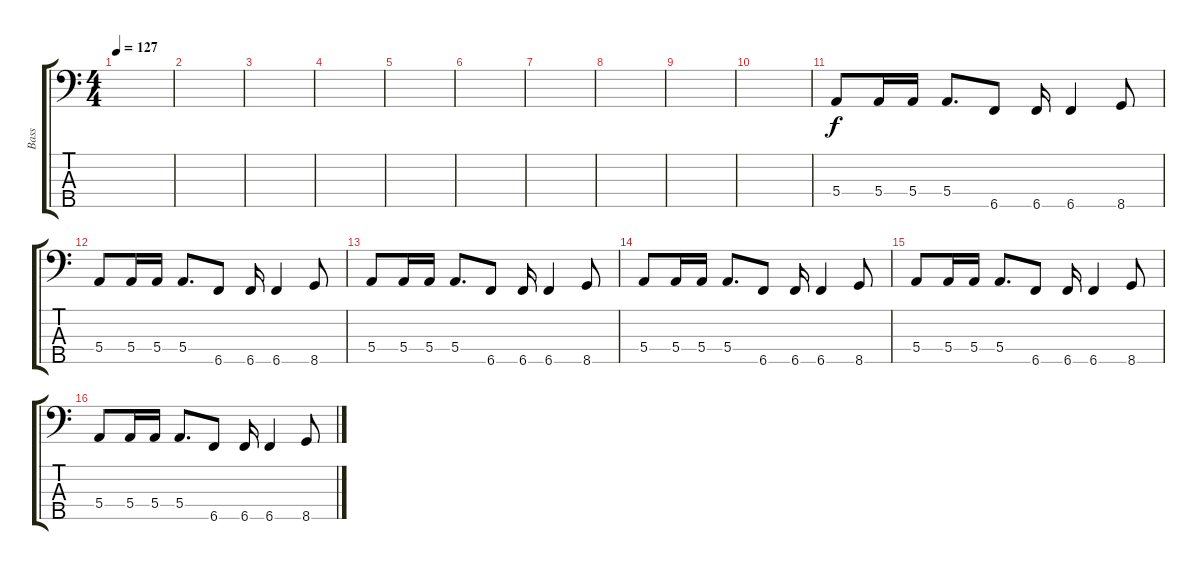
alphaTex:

\track ("Bass" "Bass") {instrument electricbassfinger}
\staff {score tabs}
\tuning (G2 D2 A1 E1 B0) {hide}
\ts (4 4)
\tempo 127
\clef f4
\ks c
|
|
|
|
|
|
|
|
|
|
5.4.8 5.4.16 5.4.16 5.4.8{d} 6.5.8 6.5.16 6.5.4 8.5.8 |
5.4.8 5.4.16 5.4.16 5.4.8{d} 6.5.8 6.5.16 6.5.4 8.5.8 |
5.4.8 5.4.16 5.4.16 5.4.8{d} 6.5.8 6.5.16 6.5.4 8.5.8 |
5.4.8 5.4.16 5.4.16 5.4.8{d} 6.5.8 6.5.16 6.5.4 8.5.8 |
5.4.8 5.4.16 5.4.16 5.4.8{d} 6.5.8 6.5.16 6.5.4 8.5.8 |
5.4.8 5.4.16 5.4.16 5.4.8{d} 6.5.8 6.5.16 6.5.4 8.5.8
